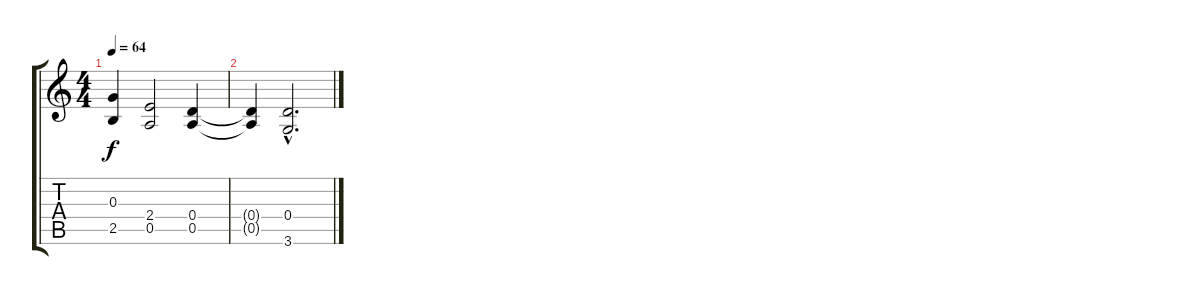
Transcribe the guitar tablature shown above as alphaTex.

\track "" {instrument distortionguitar}
\staff {score tabs}
\tuning (E4 B3 G3 D3 A2 E2) {hide}
\ts (4 4)
\tempo 64
\clef g2
\ks c
(0.3{t} 2.5{t}).4{dy f} (2.4 0.5).2 (0.4 0.5).4 |
(0.4{t} 0.5{t}).4 (0.4{hac} 3.6{hac}).2{d}
